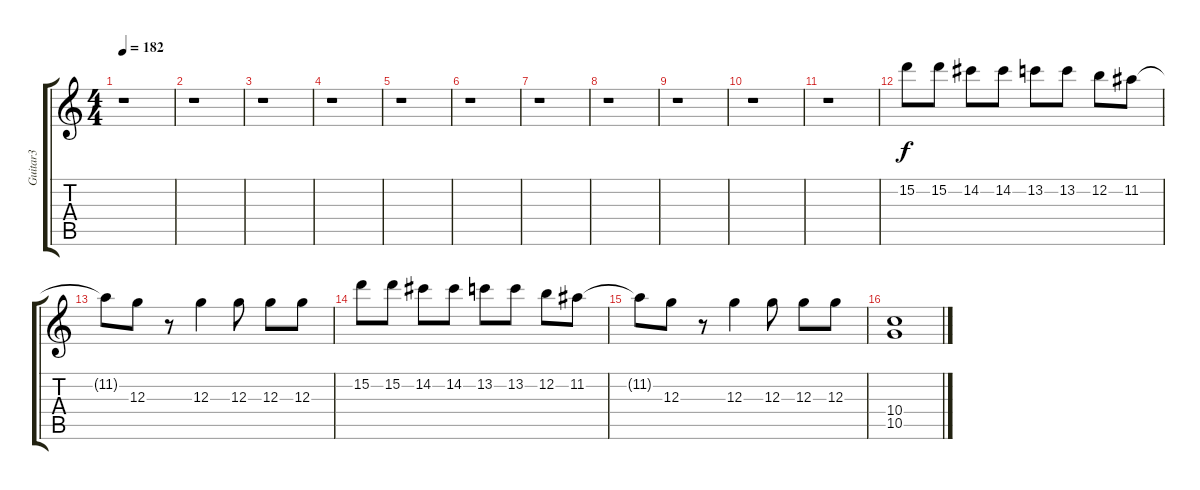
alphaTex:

\track ("Guitar3" "Guitar3") {instrument overdrivenguitar}
\staff {score tabs}
\tuning (E4 B3 G3 D3 A2 E2) {hide}
\ts (4 4)
\tempo 182
\clef g2
\ks c
r.1{dy f} |
r.1 |
r.1 |
r.1 |
r.1 |
r.1 |
r.1 |
r.1 |
r.1 |
r.1 |
r.1 |
15.2.8 15.2.8 14.2.8 14.2.8 13.2.8 13.2.8 12.2.8 11.2.8 |
11.2{t}.8 12.3.8 r.8 12.3.4 12.3.8 12.3.8 12.3.8 |
15.2.8 15.2.8 14.2.8 14.2.8 13.2.8 13.2.8 12.2.8 11.2.8 |
11.2{t}.8 12.3.8 r.8 12.3.4 12.3.8 12.3.8 12.3.8 |
(10.4 10.5).1
